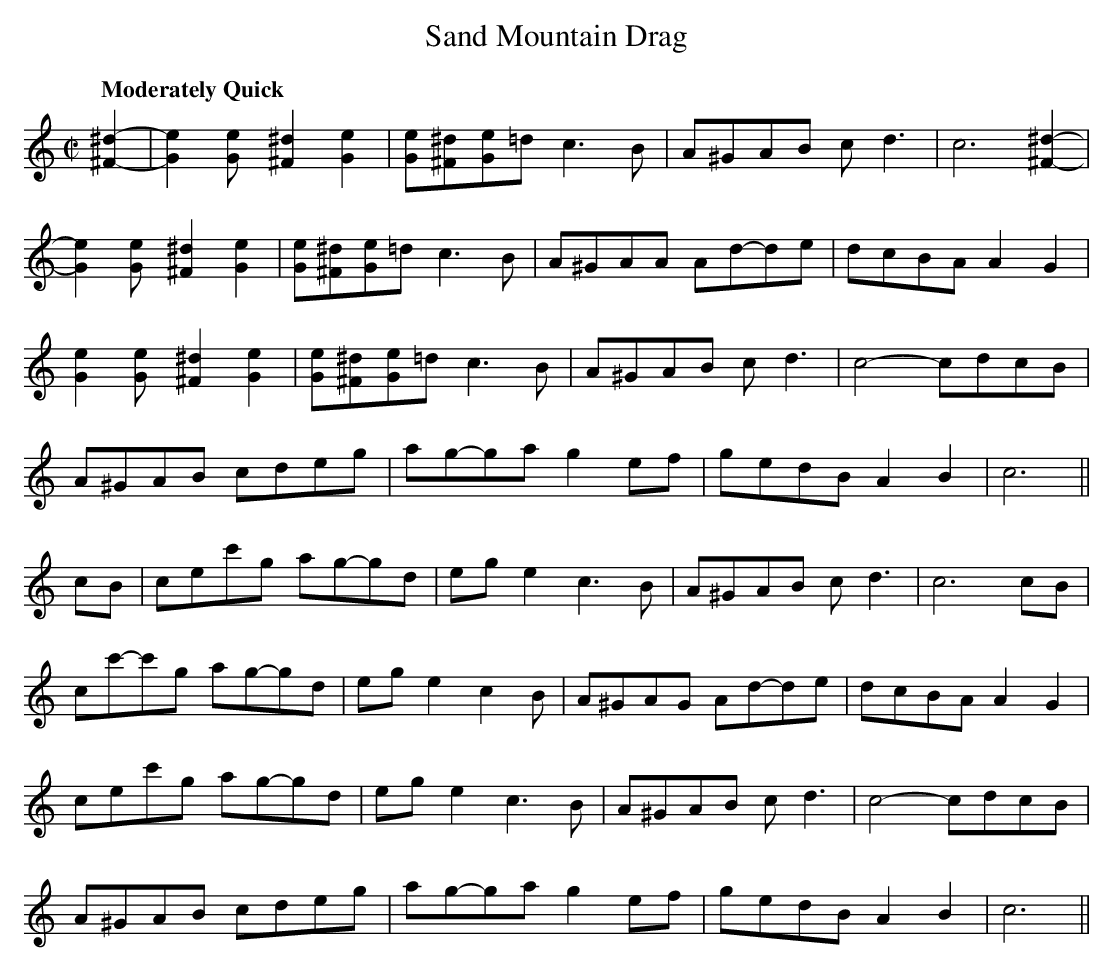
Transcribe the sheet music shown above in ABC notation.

X:1
T:Sand Mountain Drag
M:C|
L:1/8
Q:"Moderately Quick"
K:C
[^F2^d2]-|[G2e2][G2e][^F2^d2][G2e2]|[Ge][^F^d][Ge]=d c3B|A^GAB cd3|c6[^F2^d2]-|
[G2e2][G2e][^F2^d2][G2e2]|[Ge][^F^d][Ge]=d c3B|A^GAA Ad-de-|dcBA A2G2|
[G2e2][G2e][^F2^d2][G2e2]|[Ge][^F^d][Ge]=d c3B|A^GAB cd3|c4-cdcB|
A^GAB cdeg|ag-ga g2ef|gedB- A2B2|c6||
cB|cec'g ag-gd|ege2 c3B|A^GAB cd3|c6cB|
cc'-c'g ag-gd|ege2 c2B|A^GAG Ad-de-|dcBA A2 G2|
cec'g ag-gd|ege2 c3B|A^GAB cd3|c4-cdcB|
A^GAB cdeg|ag-ga g2ef|gedB- A2B2|c6||
